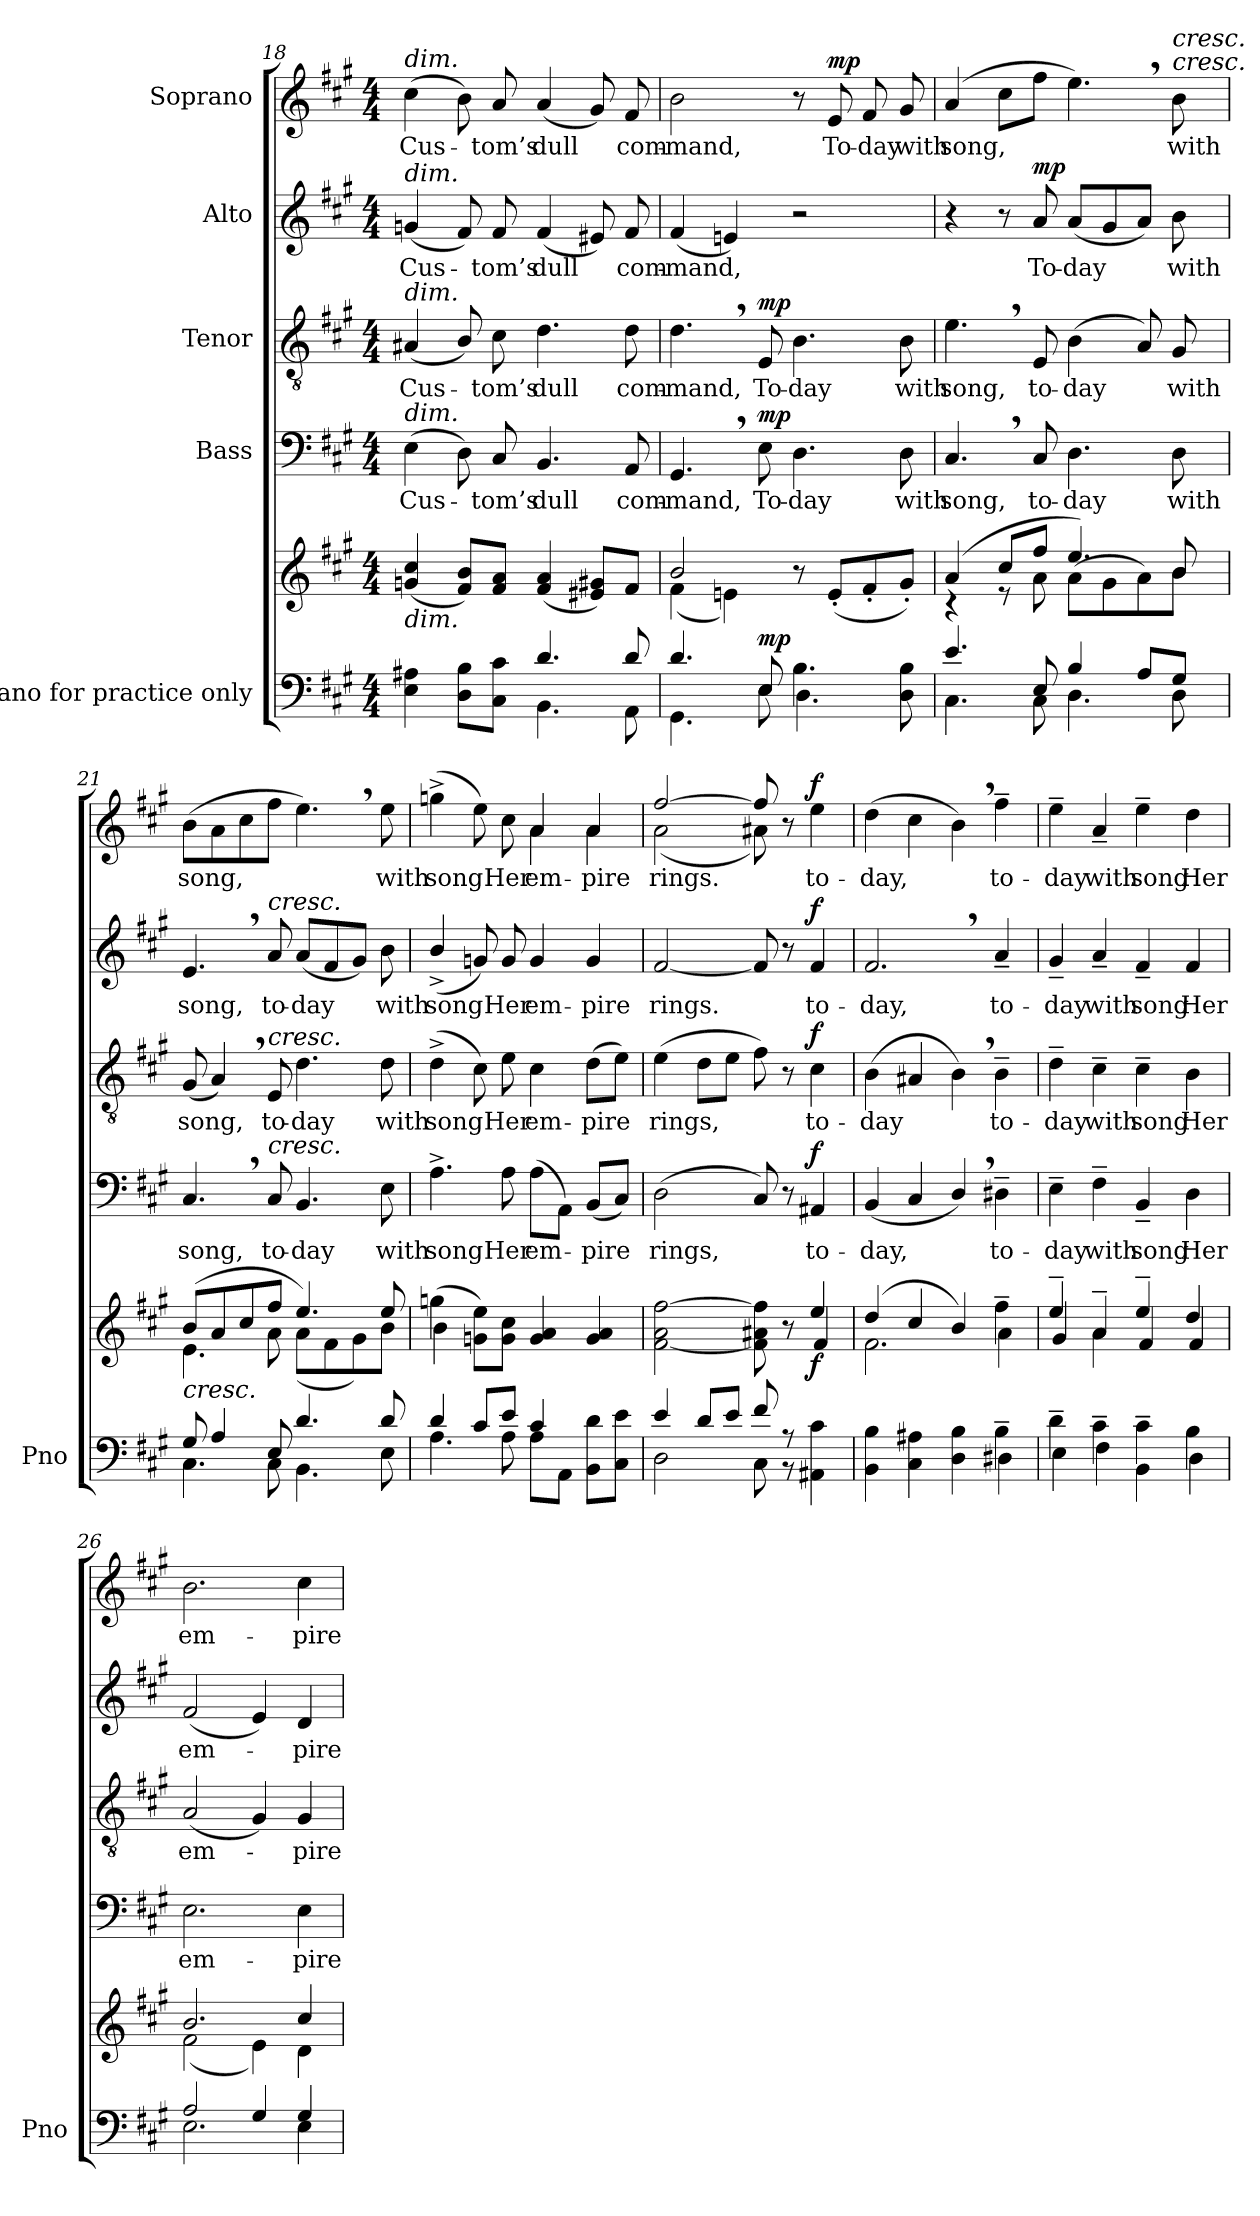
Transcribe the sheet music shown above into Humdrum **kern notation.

**kern	**kern	**dynam	**kern	**text	**dynam	**kern	**text	**dynam	**kern	**text	**dynam	**kern	**text	**dynam
*part5	*part5	*part5	*part4	*part4	*part4	*part3	*part3	*part3	*part2	*part2	*part2	*part1	*part1	*part1
*staff6	*staff5	*staff5/6	*staff4	*staff4	*staff4	*staff3	*staff3	*staff3	*staff2	*staff2	*staff2	*staff1	*staff1	*staff1
*I"Piano for practice only	*	*	*I"Bass	*	*	*I"Tenor	*	*	*I"Alto	*	*	*I"Soprano	*	*
*I'Pno	*	*	*	*	*	*	*	*	*	*	*	*	*	*
*clefF4	*clefG2	*	*clefF4	*	*	*clefGv2	*	*	*clefG2	*	*	*clefG2	*	*
*k[f#c#g#]	*k[f#c#g#]	*	*k[f#c#g#]	*	*	*k[f#c#g#]	*	*	*k[f#c#g#]	*	*	*k[f#c#g#]	*	*
*M4/4	*M4/4	*	*M4/4	*	*	*M4/4	*	*	*M4/4	*	*	*M4/4	*	*
=18	=18	=18	=18	=18	=18	=18	=18	=18	=18	=18	=18	=18	=18	=18
*^	*	*	*	*	*	*	*	*	*	*	*	*	*	*
!	!	!	!	!	!	!	!	!	!	!	!	!	!LO:TX:a:i:t=dim.	!	!
!	!	!	!	!	!	!	!	!	!	!LO:TX:a:i:t=dim.	!	!	!	!	!
!	!	!	!	!	!	!	!LO:TX:a:i:t=dim.	!	!	!	!	!	!	!	!
!	!	!	!	!LO:TX:a:i:t=dim.	!	!	!	!	!	!	!	!	!	!	!
!	!	!LO:TX:b:i:t=dim.	!	!	!	!	!	!	!	!	!	!	!	!	!
!	!	!	!	!	!LO:LY:b	!	!	!LO:LY:b	!	!	!LO:LY:b	!	!	!LO:LY:b	!
4E\ 4A#X\	2ryy	(>4gn/ 4cc#/	.	(4E\	Cus-	.	(4A#X/	Cus-	.	(4gn/	Cus-	.	(4cc#\	Cus-	.
8D\ 8B\L	.	8f#/ 8b/L)	.	8D\)	.	.	8B/)	.	.	8f#/)	.	.	8b\)	.	.
!	!	!	!	!	!LO:LY:b	!	!	!LO:LY:b	!	!	!LO:LY:b	!	!	!LO:LY:b	!
8C#\ 8c#\J	.	8f#/ 8a/J	.	8C#/	-tom’s	.	8c#\	-tom’s	.	8f#/	tom’s	.	8a/	-tom’s	.
!	!	!	!	!	!LO:LY:b	!	!	!LO:LY:b	!	!	!LO:LY:b	!	!	!LO:LY:b	!
4.d/	4.BB\	(>4f#/ 4a/	.	4.BB/	dull	.	4.d\	dull	.	(4f#/	dull	.	(4a/	dull	.
.	.	8e#X/ 8g#X/L)	.	.	.	.	.	.	.	8e#X/)	.	.	8g#/)	.	.
!	!	!	!	!	!LO:LY:b	!	!	!LO:LY:b	!	!	!LO:LY:b	!	!	!LO:LY:b	!
8d/	8AA\	8f#/J	.	8AA/	com-	.	8d\	com-	.	8f#/	com-	.	8f#/	com-	.
=19	=19	=19	=19	=19	=19	=19	=19	=19	=19	=19	=19	=19	=19	=19	=19
*	*	*^	*	*	*	*	*	*	*	*	*	*	*	*	*
!	!	!	!	!	!	!LO:LY:b	!	!	!LO:LY:b	!	!	!LO:LY:b	!	!	!LO:LY:b	!
4.d/	4.GG#\	2b/	(4f#\	.	4.GG#,/	-mand,	.	4.d,\	-mand,	.	(4f#/	-mand,	.	2b\	-mand,	.
.	.	.	4en\)	.	.	.	.	.	.	.	4en/)	.	.	.	.	.
!	!	!	!	!LO:DY:a=2	!	!LO:LY:b	!LO:DY:a	!	!LO:LY:b	!LO:DY:a	!	!	!	!	!	!
8E/	8E\	.	.	mp	8E\	To-	mp	8E/	To-	mp	.	.	.	.	.	.
!	!	!	!	!	!	!LO:LY:b	!	!	!LO:LY:b	!	!	!	!	!	!	!
4.B\	4.D\	8r	2ryy	.	4.D\	-day	.	4.B\	-day	.	2r	.	.	8r	.	.
!	!	!	!	!	!	!	!	!	!	!	!	!	!	!	!LO:LY:b	!LO:DY:a
.	.	(8e'/L	.	.	.	.	.	.	.	.	.	.	.	8e/	To-	mp
!	!	!	!	!	!	!	!	!	!	!	!	!	!	!	!LO:LY:b	!
.	.	8f#'/	.	.	.	.	.	.	.	.	.	.	.	8f#/	-day	.
!	!	!	!	!	!	!LO:LY:b	!	!	!LO:LY:b	!	!	!	!	!	!LO:LY:b	!
8D\ 8B\	8ryy	8g#'/J)	.	.	8D\	with	.	8B\	with	.	.	.	.	8g#/	with	.
!!LO:PB:g=z
=20	=20	=20	=20	=20	=20	=20	=20	=20	=20	=20	=20	=20	=20	=20	=20	=20
*	*	*	*^	*	*	*	*	*	*	*	*	*	*	*	*	*
!	!	!	!	!	!	!	!LO:LY:b	!	!	!LO:LY:b	!	!	!	!	!	!LO:LY:b	!
4.e/	4.C#\	(4a/	4r	4.ryy	.	4.C#,/	song,	.	4.e,\	song,	.	4r	.	.	(4a/	song,	.
.	.	8cc#/L	8r	.	.	.	.	.	.	.	.	8r	.	.	8cc#\L	.	.
!	!	!	!	!	!	!	!LO:LY:b	!	!	!LO:LY:b	!	!	!LO:LY:b	!LO:DY:a	!	!	!
8E/	8C#\	8ff#/J	2ryy	8a\	.	8C#/	to-	.	8E/	to-	.	8a/	To-	mp	8ff#\J	.	.
!	!	!	!	!	!	!	!LO:LY:b	!	!	!LO:LY:b	!	!	!LO:LY:b	!	!	!	!
4B/	4.D\	4.ee/)	.	(8a\L	.	4.D\	-day	.	(4B\	-day	.	(8a/L	-day	.	4.ee,\)	.	.
.	.	.	.	8g#\	.	.	.	.	.	.	.	8g#/	.	.	.	.	.
8A/L	.	.	.	8a\)	.	.	.	.	8A/)	.	.	8a/J)	.	.	.	.	.
!	!	!	!	!	!	!	!	!	!	!	!	!	!	!	!LO:TX:a:i:t=cresc.	!	!
!	!	!	!	!	!	!	!	!	!	!	!	!	!	!	!LO:TX:a:i:t=cresc.	!	!
!	!	!	!	!	!	!	!LO:LY:b	!	!	!LO:LY:b	!	!	!LO:LY:b	!	!	!LO:LY:b	!
8G#/J	8D\	8b/	8ryy	8b\J	.	8D\	with	.	8G#/	with	.	8b\	with	.	8b\	with	.
=21	=21	=21	=21	=21	=21	=21	=21	=21	=21	=21	=21	=21	=21	=21	=21	=21	=21
!	!	!LO:TX:b:i:t=cresc.	!	!	!	!	!	!	!	!	!	!	!	!	!	!	!
!	!	!	!	!	!	!	!LO:LY:b	!	!	!LO:LY:b	!	!	!LO:LY:b	!	!	!LO:LY:b	!
*	*	*	*v	*v	*	*	*	*	*	*	*	*	*	*	*	*	*
8G#/	4.C#\	(8b/L	4.e\	.	4.C#,/	song,	.	(8G#/	song,	.	4.e,/	song,	.	(8b\L	song,	.
4A/	.	8a/	.	.	.	.	.	4A,/)	.	.	.	.	.	8a\	.	.
.	.	8cc#/	.	.	.	.	.	.	.	.	.	.	.	8cc#\	.	.
!	!	!	!	!	!	!	!	!	!	!	!LO:TX:a:i:t=cresc.	!	!	!	!	!
!	!	!	!	!	!	!	!	!LO:TX:a:i:t=cresc.	!	!	!	!	!	!	!	!
!	!	!	!	!	!LO:TX:a:i:t=cresc.	!	!	!	!	!	!	!	!	!	!	!
!	!	!	!	!	!	!LO:LY:b	!	!	!LO:LY:b	!	!	!LO:LY:b	!	!	!	!
8E/	8C#\	8ff#/J	8a\	.	8C#/	to-	.	8E/	to-	.	8a/	to-	.	8ff#\J	.	.
!	!	!	!	!	!	!LO:LY:b	!	!	!LO:LY:b	!	!	!LO:LY:b	!	!	!	!
4.d/	4.BB\	4.ee/)	(8a\L	.	4.BB/	-day	.	4.d\	-day	.	(8a/L	-day	.	4.ee,\)	.	.
.	.	.	8f#\	.	.	.	.	.	.	.	8f#/	.	.	.	.	.
.	.	.	8g#\)	.	.	.	.	.	.	.	8g#/J)	.	.	.	.	.
!	!	!	!	!	!	!LO:LY:b	!	!	!LO:LY:b	!	!	!LO:LY:b	!	!	!LO:LY:b	!
8d/	8E\	8ee/	8b\J	.	8E\	with	.	8d\	with	.	8b\	with	.	8ee\	with	.
=22	=22	=22	=22	=22	=22	=22	=22	=22	=22	=22	=22	=22	=22	=22	=22	=22
!	!	!	!	!	!	!LO:LY:b	!	!	!LO:LY:b	!	!	!LO:LY:b	!	!	!LO:LY:b	!
*	*	*	*	*	*	*	*	*	*	*	*	*	*	*^	*	*
4d/	4.A\	(>4ggn\	4b\	.	4.A^\	song	.	(4d^>\	song	.	(4b^>/	song	.	(4ggn^\	2ryy	song	.
8c#/L	.	8gn\ 8ee\L)	2.ryy	.	.	.	.	8c#\)	.	.	8gn/)	.	.	8ee\)	.	.	.
!	!	!	!	!	!	!LO:LY:b	!	!	!LO:LY:b	!	!	!LO:LY:b	!	!	!	!LO:LY:b	!
8e/J	8A\	8g\ 8cc#\J	.	.	8A\	Her	.	8e\	Her	.	8g/	Her	.	8cc#\	.	Her	.
!	!	!	!	!	!	!LO:LY:b	!	!	!LO:LY:b	!	!	!LO:LY:b	!	!	!	!LO:LY:b	!
4c#/	8A\L	4g/ 4a/	.	.	(8A\L	em-	.	4c#\	em-	.	4g/	em-	.	4a/	4a\	em-	.
.	8AA\J	.	.	.	8AA\J)	.	.	.	.	.	.	.	.	.	.	.	.
!	!	!	!	!	!	!LO:LY:b	!	!	!LO:LY:b	!	!	!LO:LY:b	!	!	!	!LO:LY:b	!
8BB\ 8d\L	4ryy	4g/ 4a/	.	.	(8BB/L	-pire	.	(8d\L	-pire	.	4g/	-pire	.	4a/	4a\	-pire	.
8C#\ 8e\J	.	.	.	.	8C#/J)	.	.	8e\J)	.	.	.	.	.	.	.	.	.
!!LO:LB:g=z	!!
=23	=23	=23	=23	=23	=23	=23	=23	=23	=23	=23	=23	=23	=23	=23	=23	=23	=23
!	!	!	!	!	!	!LO:LY:b	!	!	!LO:LY:b	!	!	!LO:LY:b	!	!	!	!LO:LY:b	!
4e/	2D\	[2f#\ 2a\ [2ff#\	2.ryy	.	(2D\	rings,	.	(4e\	rings,	.	[2f#/	rings.	.	[2ff#/	(2a\	rings.	.
8d/L	.	.	.	.	.	.	.	8d\L	.	.	.	.	.	.	.	.	.
8e/J	.	.	.	.	.	.	.	8e\J	.	.	.	.	.	.	.	.	.
8f#/	8C#\	8f#\] 8a#X\ 8ff#\]	.	.	8C#/)	.	.	8f#\)	.	.	8f#/]	.	.	8ff#/]	8a#X\)	.	.
8r	8r	8r	.	.	8r	.	.	8r	.	.	8r	.	.	8r	4.ryy	.	.
!	!	!	!	!LO:DY:b	!	!LO:LY:b	!LO:DY:a	!	!LO:LY:b	!LO:DY:a	!	!LO:LY:b	!LO:DY:a	!	!	!LO:LY:b	!LO:DY:a
4AA#X\ 4c#\	4ryy	4ee/	4f#/	f	4AA#X/	to-	f	4c#\	to-	f	4f#/	to-	f	4ee\	.	to-	f
*	*	*	*	*	*	*	*	*	*	*	*	*	*	*v	*v	*	*
=24	=24	=24	=24	=24	=24	=24	=24	=24	=24	=24	=24	=24	=24	=24	=24	=24
!	!	!	!	!	!	!LO:LY:b	!	!	!LO:LY:b	!	!	!LO:LY:b	!	!	!LO:LY:b	!
4BB\ 4B\	2.ryy	(4dd/	2.f#\	.	(4BB/	-day,	.	(4B\	-day	.	2.f#,/	-day,	.	(4dd\	-day,	.
4C#\ 4A#X\	.	4cc#/	.	.	4C#/	.	.	4A#X/	.	.	.	.	.	4cc#\	.	.
4D\ 4B\	.	4b/)	.	.	4D,/)	.	.	4B,\)	.	.	.	.	.	4b,\)	.	.
!	!	!	!	!	!	!LO:LY:b	!	!	!LO:LY:b	!	!	!LO:LY:b	!	!	!LO:LY:b	!
4B~>\	4D#X\	4ff#~>\	4a\	.	4D#X~\	to-	.	4B~\	to-	.	4a~/	to-	.	4ff#~\	to-	.
=25	=25	=25	=25	=25	=25	=25	=25	=25	=25	=25	=25	=25	=25	=25	=25	=25
!	!	!	!	!	!	!LO:LY:b	!	!	!LO:LY:b	!	!	!LO:LY:b	!	!	!LO:LY:b	!
4d~>\	4E\	4ee~/	4g#/	.	4E~\	-day	.	4d~\	-day	.	4g#~/	-day	.	4ee~\	-day	.
!	!	!	!	!	!	!LO:LY:b	!	!	!LO:LY:b	!	!	!LO:LY:b	!	!	!LO:LY:b	!
4c#~>\	4F#\	4a~/	4a\	.	4F#~\	with	.	4c#~\	with	.	4a~/	with	.	4a~/	with	.
!	!	!	!	!	!	!LO:LY:b	!	!	!LO:LY:b	!	!	!LO:LY:b	!	!	!LO:LY:b	!
4c#~>\	4BB\	4ee~/	4f#/	.	4BB~/	song	.	4c#~\	song	.	4f#~/	song	.	4ee~\	song	.
!	!	!	!	!	!	!LO:LY:b	!	!	!LO:LY:b	!	!	!LO:LY:b	!	!	!LO:LY:b	!
4B\	4D\	4dd/	4f#/	.	4D\	Her	.	4B\	Her	.	4f#/	Her	.	4dd\	Her	.
=26	=26	=26	=26	=26	=26	=26	=26	=26	=26	=26	=26	=26	=26	=26	=26	=26
*	*^	*	*	*	*	*	*	*	*	*	*	*	*	*	*	*
!	!	!	!	!	!	!	!LO:LY:b	!	!	!LO:LY:b	!	!	!LO:LY:b	!	!	!LO:LY:b	!
2A/	2.ryy	2.E\	2.b/	(2f#\	.	2.E\	em-	.	(2A/	em-	.	(2f#/	em-	.	2.b\	em-	.
4G#/	.	.	.	4e\)	.	.	.	.	4G#/)	.	.	4e/)	.	.	.	.	.
!	!	!	!	!	!	!	!LO:LY:b	!	!	!LO:LY:b	!	!	!LO:LY:b	!	!	!LO:LY:b	!
4G#/	4E\	4ryy	4cc#/	4d\	.	4E\	-pire	.	4G#/	-pire	.	4d/	-pire	.	4cc#\	-pire	.
*v	*v	*v	*	*	*	*	*	*	*	*	*	*	*	*	*	*	*
*	*v	*v	*	*	*	*	*	*	*	*	*	*	*	*	*
=	=	=	=	=	=	=	=	=	=	=	=	=	=	=
*-	*-	*-	*-	*-	*-	*-	*-	*-	*-	*-	*-	*-	*-	*-
